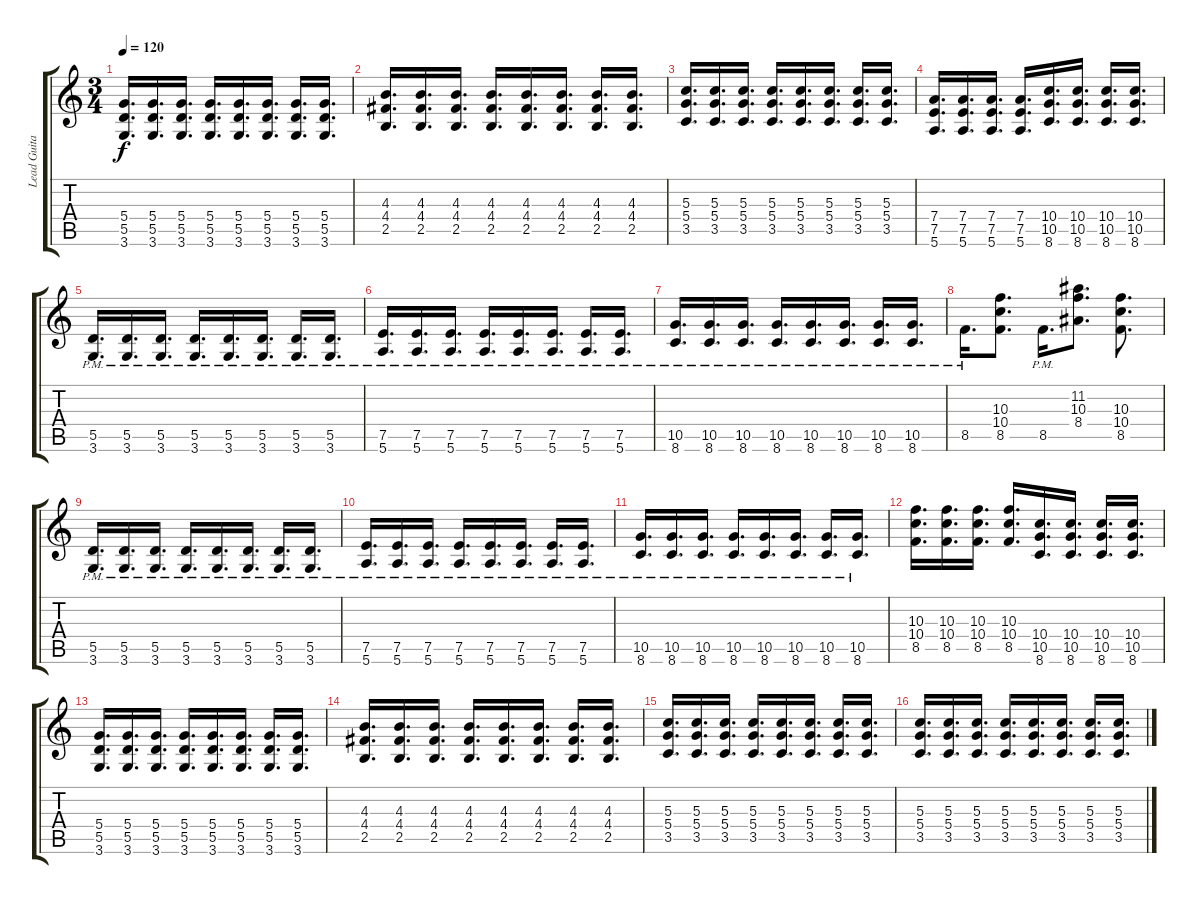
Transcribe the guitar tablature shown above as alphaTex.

\track ("Lead Guitar" "Lead Guita") {instrument distortionguitar}
\staff {score tabs}
\tuning (E4 B3 G3 D3 A2 E2) {hide}
\ts (3 4)
\tempo 120
\clef g2
\ks c
(5.4 5.5 3.6).16{d dy f} (5.4 5.5 3.6).16{d} (5.4 5.5 3.6).16{d} (5.4 5.5 3.6).16{d} (5.4 5.5 3.6).16{d} (5.4 5.5 3.6).16{d} (5.4 5.5 3.6).16{d} (5.4 5.5 3.6).16{d} |
(4.3 4.4 2.5).16{d} (4.3 4.4 2.5).16{d} (4.3 4.4 2.5).16{d} (4.3 4.4 2.5).16{d} (4.3 4.4 2.5).16{d} (4.3 4.4 2.5).16{d} (4.3 4.4 2.5).16{d} (4.3 4.4 2.5).16{d} |
(5.3 5.4 3.5).16{d} (5.3 5.4 3.5).16{d} (5.3 5.4 3.5).16{d} (5.3 5.4 3.5).16{d} (5.3 5.4 3.5).16{d} (5.3 5.4 3.5).16{d} (5.3 5.4 3.5).16{d} (5.3 5.4 3.5).16{d} |
(7.4 7.5 5.6).16{d} (7.4 7.5 5.6).16{d} (7.4 7.5 5.6).16{d} (7.4 7.5 5.6).16{d} (10.4 10.5 8.6).16{d} (10.4 10.5 8.6).16{d} (10.4 10.5 8.6).16{d} (10.4 10.5 8.6).16{d} |
(5.5{pm} 3.6{pm}).16{d} (5.5{pm} 3.6{pm}).16{d} (5.5{pm} 3.6{pm}).16{d} (5.5{pm} 3.6{pm}).16{d} (5.5{pm} 3.6{pm}).16{d} (5.5{pm} 3.6{pm}).16{d} (5.5{pm} 3.6{pm}).16{d} (5.5{pm} 3.6{pm}).16{d} |
(7.5{pm} 5.6{pm}).16{d} (7.5{pm} 5.6{pm}).16{d} (7.5{pm} 5.6{pm}).16{d} (7.5{pm} 5.6{pm}).16{d} (7.5{pm} 5.6{pm}).16{d} (7.5{pm} 5.6{pm}).16{d} (7.5{pm} 5.6{pm}).16{d} (7.5{pm} 5.6{pm}).16{d} |
(10.5{pm} 8.6{pm}).16{d} (10.5{pm} 8.6{pm}).16{d} (10.5{pm} 8.6{pm}).16{d} (10.5{pm} 8.6{pm}).16{d} (10.5{pm} 8.6{pm}).16{d} (10.5{pm} 8.6{pm}).16{d} (10.5{pm} 8.6{pm}).16{d} (10.5{pm} 8.6{pm}).16{d} |
8.5{pm}.16{d} (10.3 10.4 8.5).8{d} 8.5{pm}.16{d} (11.2 10.3 8.4).8{d} (10.3 10.4 8.5).8{d} |
(5.5{pm} 3.6{pm}).16{d} (5.5{pm} 3.6{pm}).16{d} (5.5{pm} 3.6{pm}).16{d} (5.5{pm} 3.6{pm}).16{d} (5.5{pm} 3.6{pm}).16{d} (5.5{pm} 3.6{pm}).16{d} (5.5{pm} 3.6{pm}).16{d} (5.5{pm} 3.6{pm}).16{d} |
(7.5{pm} 5.6{pm}).16{d} (7.5{pm} 5.6{pm}).16{d} (7.5{pm} 5.6{pm}).16{d} (7.5{pm} 5.6{pm}).16{d} (7.5{pm} 5.6{pm}).16{d} (7.5{pm} 5.6{pm}).16{d} (7.5{pm} 5.6{pm}).16{d} (7.5{pm} 5.6{pm}).16{d} |
(10.5{pm} 8.6{pm}).16{d} (10.5{pm} 8.6{pm}).16{d} (10.5{pm} 8.6{pm}).16{d} (10.5{pm} 8.6{pm}).16{d} (10.5{pm} 8.6{pm}).16{d} (10.5{pm} 8.6{pm}).16{d} (10.5{pm} 8.6{pm}).16{d} (10.5{pm} 8.6{pm}).16{d} |
(10.3 10.4 8.5).16{d} (10.3 10.4 8.5).16{d} (10.3 10.4 8.5).16{d} (10.3 10.4 8.5).16{d} (10.4 10.5 8.6).16{d} (10.4 10.5 8.6).16{d} (10.4 10.5 8.6).16{d} (10.4 10.5 8.6).16{d} |
(5.4 5.5 3.6).16{d} (5.4 5.5 3.6).16{d} (5.4 5.5 3.6).16{d} (5.4 5.5 3.6).16{d} (5.4 5.5 3.6).16{d} (5.4 5.5 3.6).16{d} (5.4 5.5 3.6).16{d} (5.4 5.5 3.6).16{d} |
(4.3 4.4 2.5).16{d} (4.3 4.4 2.5).16{d} (4.3 4.4 2.5).16{d} (4.3 4.4 2.5).16{d} (4.3 4.4 2.5).16{d} (4.3 4.4 2.5).16{d} (4.3 4.4 2.5).16{d} (4.3 4.4 2.5).16{d} |
(5.3 5.4 3.5).16{d} (5.3 5.4 3.5).16{d} (5.3 5.4 3.5).16{d} (5.3 5.4 3.5).16{d} (5.3 5.4 3.5).16{d} (5.3 5.4 3.5).16{d} (5.3 5.4 3.5).16{d} (5.3 5.4 3.5).16{d} |
(5.3 5.4 3.5).16{d} (5.3 5.4 3.5).16{d} (5.3 5.4 3.5).16{d} (5.3 5.4 3.5).16{d} (5.3 5.4 3.5).16{d} (5.3 5.4 3.5).16{d} (5.3 5.4 3.5).16{d} (5.3 5.4 3.5).16{d}
